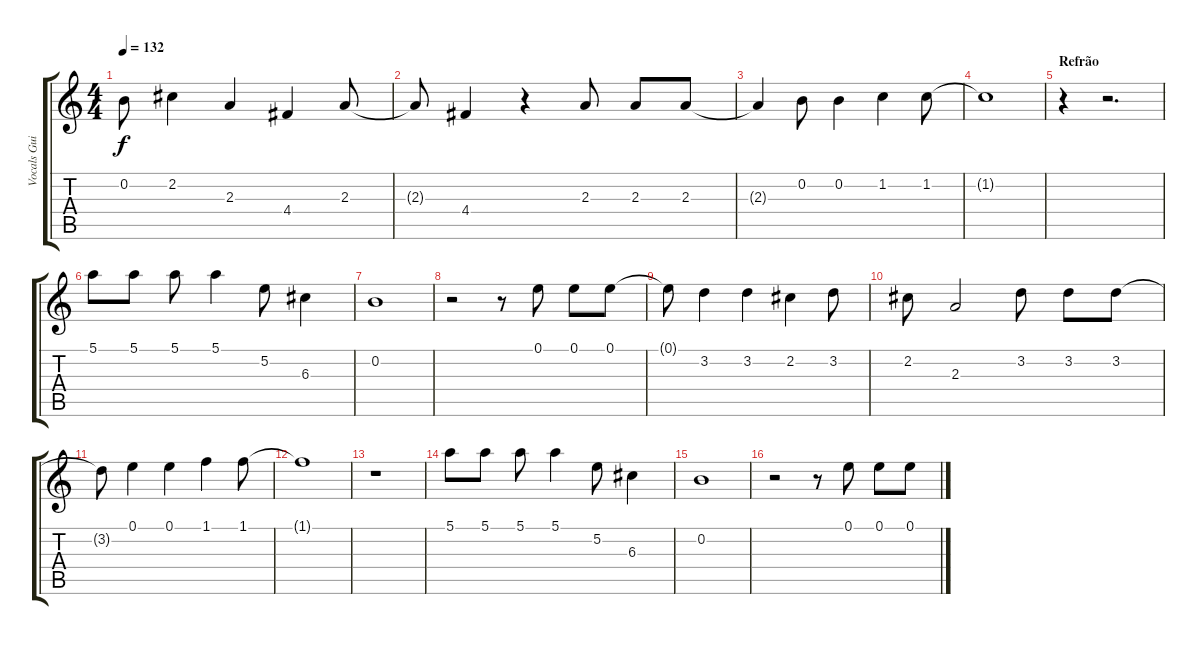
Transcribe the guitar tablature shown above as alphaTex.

\track ("Vocals Guitar" "Vocals Gui") {instrument acousticguitarsteel}
\staff {score tabs}
\tuning (E4 B3 G3 D3 A2 E2) {hide}
\ts (4 4)
\tempo 132
\clef g2
\ks c
0.2{t}.8{dy f} 2.2.4 2.3.4 4.4.4 2.3.8 |
2.3{t}.8 4.4.4 r.4 2.3.8 2.3.8 2.3.8 |
2.3{t}.4 0.2.8 0.2.4 1.2.4 1.2.8 |
1.2{t}.1 |
\section ("" "Refrão")
r.4 r.2{d} |
5.1.8 5.1.8 5.1.8 5.1.4 5.2.8 6.3.4 |
0.2.1 |
r.2 r.8 0.1.8 0.1.8 0.1.8 |
0.1{t}.8 3.2.4 3.2.4 2.2.4 3.2.8 |
2.2.8 2.3.2 3.2.8 3.2.8 3.2.8 |
3.2{t}.8 0.1.4 0.1.4 1.1.4 1.1.8 |
1.1{t}.1 |
r.1 |
5.1.8 5.1.8 5.1.8 5.1.4 5.2.8 6.3.4 |
0.2.1 |
r.2 r.8 0.1.8 0.1.8 0.1.8
